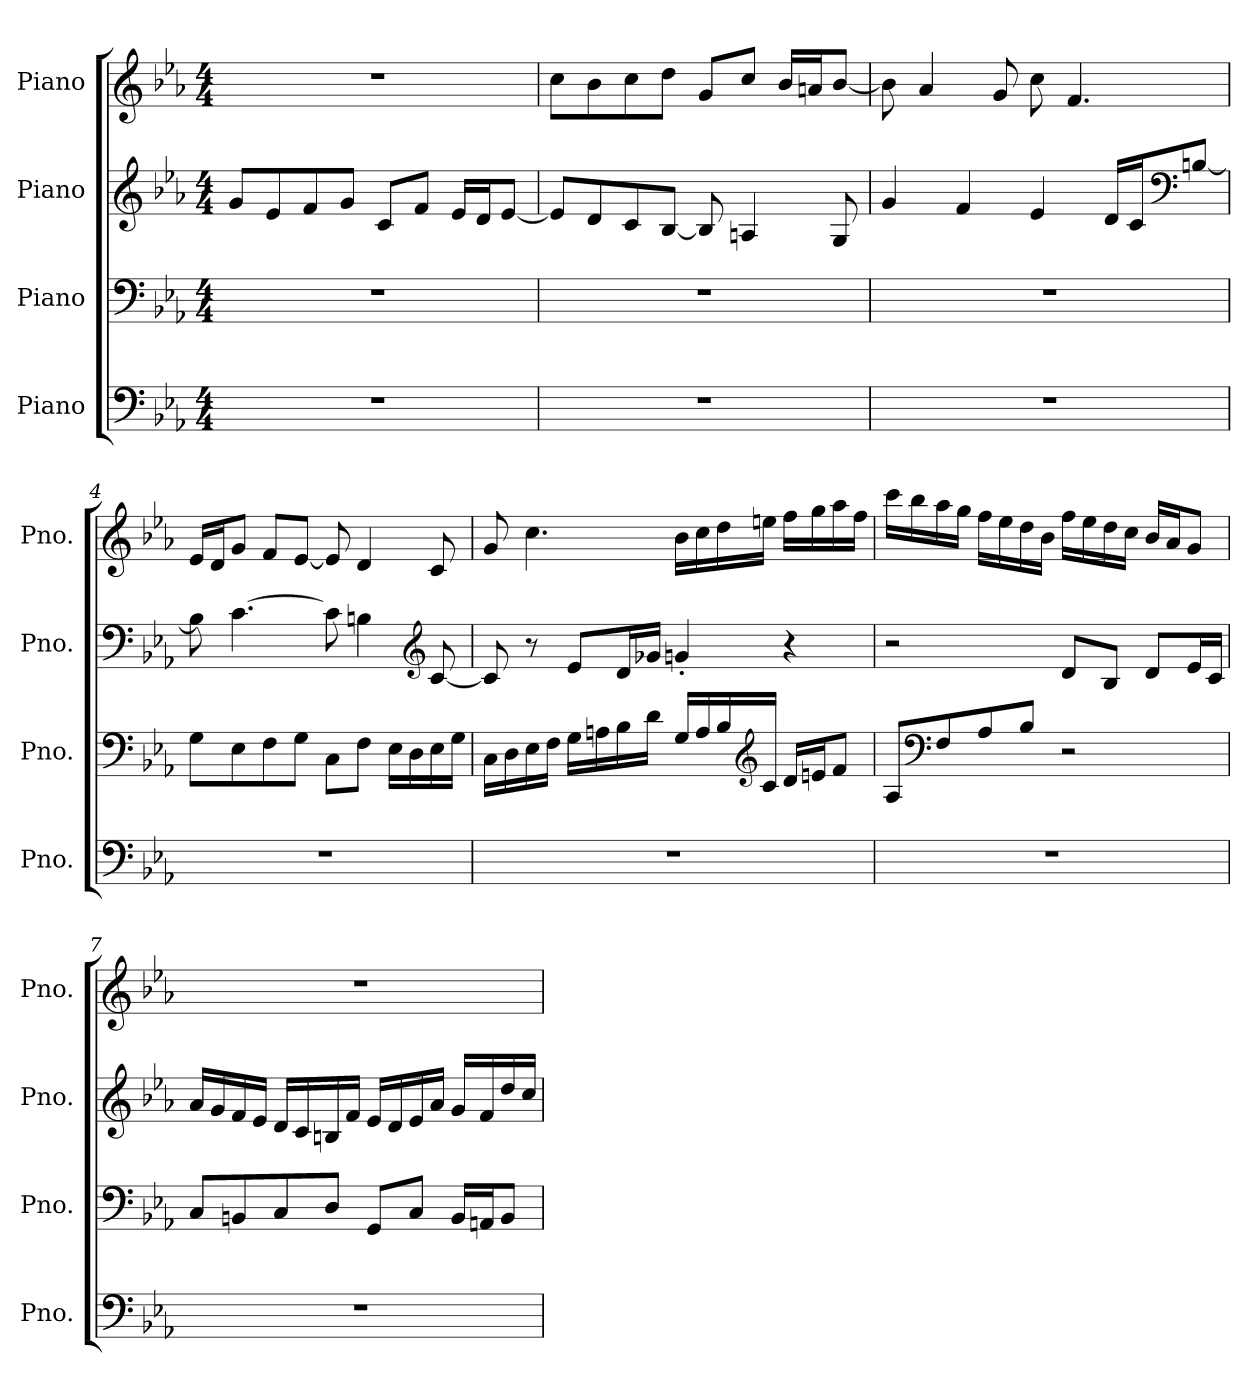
**kern	**kern	**kern	**kern
*part4	*part3	*part2	*part1
*staff4	*staff3	*staff2	*staff1
*I"Piano	*I"Piano	*I"Piano	*I"Piano
*I'Pno.	*I'Pno.	*I'Pno.	*I'Pno.
*clefF4	*clefF4	*clefG2	*clefG2
*k[b-e-a-]	*k[b-e-a-]	*k[b-e-a-]	*k[b-e-a-]
*M4/4	*M4/4	*M4/4	*M4/4
*MM50	*MM50	*MM50	*MM50
=1	=1	=1	=1
1r	1r	8g/L	1r
.	.	8e-/	.
.	.	8f/	.
.	.	8g/J	.
.	.	8c/L	.
.	.	8f/J	.
.	.	16e-/LL	.
.	.	16d/J	.
.	.	[8e-/J	.
=2	=2	=2	=2
1r	1r	8e-/L]	8cc\L
.	.	8d/	8b-\
.	.	8c/	8cc\
.	.	[8B-/J	8dd\J
.	.	8B-/]	8g/L
.	.	4An/	8cc/J
.	.	.	16b-/LL
.	.	.	16an/J
.	.	8G/	[8b-/J
=3	=3	=3	=3
1r	1r	4g/	8b-\]
.	.	.	4a-/
.	.	4f/	.
.	.	.	8g/
.	.	4e-/	8cc\
.	.	.	4.f/
.	.	16d/LL	.
.	.	16c/J	.
*	*	*clefF4	*
.	.	[8Bn/J	.
!!LO:LB:g=z
=4	=4	=4	=4
1r	8G\L	8B\]	16e-/LL
.	.	.	16d/J
.	8E-\	[4.c\	8g/J
.	8F\	.	8f/L
.	8G\J	.	[8e-/J
.	8C\L	8c\]	8e-/]
.	8F\J	4Bn\	4d/
.	16E-\LL	.	.
.	16D\	.	.
*	*	*clefG2	*
.	16E-\	[8c/	8c/
.	16G\JJ	.	.
=5	=5	=5	=5
1r	16C\LL	8c/]	8g/
.	16D\	.	.
.	16E-\	8r	4.cc\
.	16F\JJ	.	.
.	16G\LL	8e-/L	.
.	16An\	.	.
.	16B-\	16d/L	.
.	16d\JJ	16g-X/JJ	.
.	16G/LL	4gn'/	16b-\LL
.	16A/	.	16cc\
.	16B-/	.	16dd\
*	*clefG2	*	*
.	16c/JJ	.	16een\JJ
.	16d/LL	4r	16ff\LL
.	16en/J	.	16gg\
.	8f/J	.	16aa-\
.	.	.	16ff\JJ
!!LO:LB:g=z
=6	=6	=6	=6
1r	8A-/L	2r	16ccc\LL
.	.	.	16bb-\
*	*clefF4	*	*
.	8F/	.	16aa-\
.	.	.	16gg\JJ
.	8A-/	.	16ff\LL
.	.	.	16ee-\
.	8B-/J	.	16dd\
.	.	.	16b-\JJ
.	2r	8d/L	16ff\LL
.	.	.	16ee-\
.	.	8B-/J	16dd\
.	.	.	16cc\JJ
.	.	8d/L	16b-/LL
.	.	.	16a-/J
.	.	16e-/L	8g/J
.	.	16c/JJ	.
=7	=7	=7	=7
1r	8C/L	16a-/LL	1r
.	.	16g/	.
.	8BBn/	16f/	.
.	.	16e-/JJ	.
.	8C/	16d/LL	.
.	.	16c/	.
.	8D/J	16Bn/	.
.	.	16f/JJ	.
.	8GG/L	16e-/LL	.
.	.	16d/	.
.	8C/J	16e-/	.
.	.	16a-/JJ	.
.	16BB/LL	16g/LL	.
.	16AAn/J	16f/	.
.	8BB/J	16dd/	.
.	.	16cc/JJ	.
=	=	=	=
*-	*-	*-	*-
